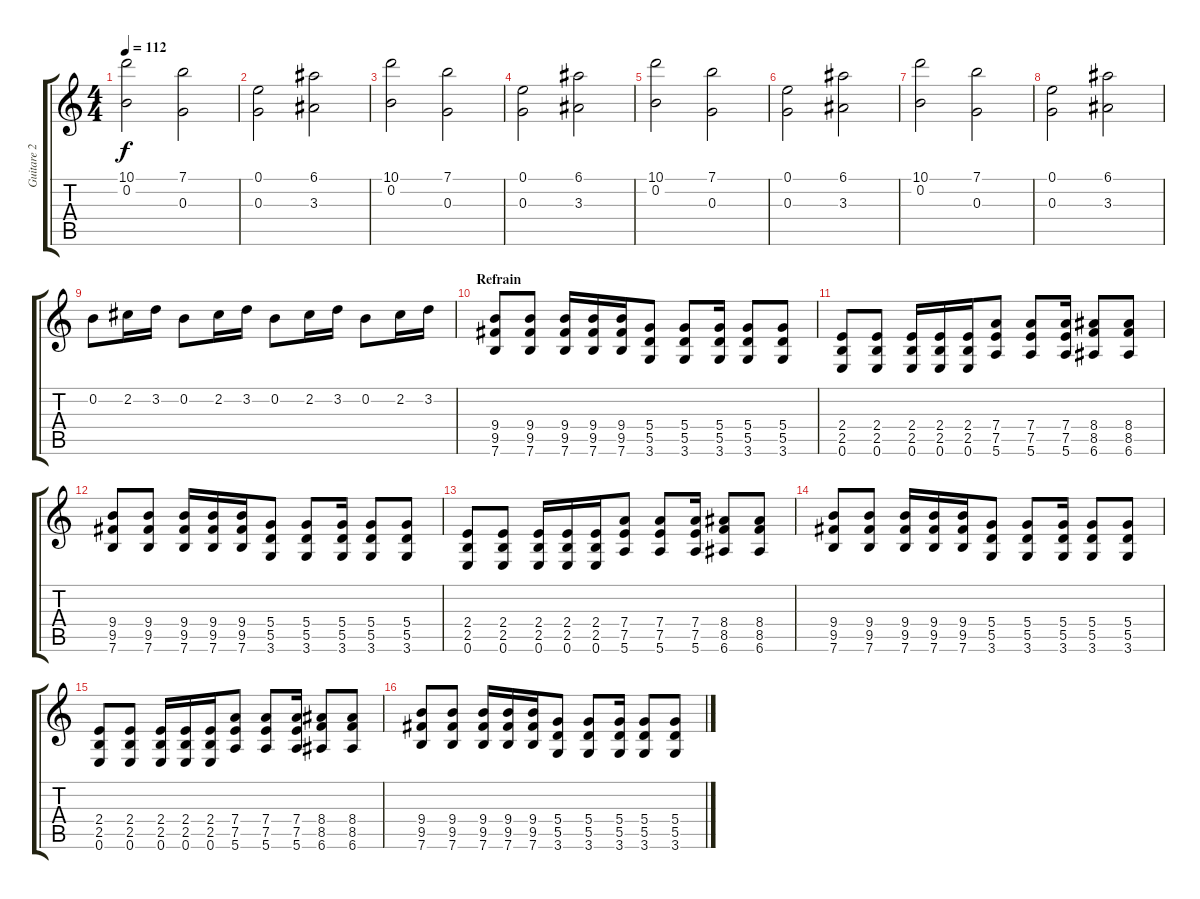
\track ("Guitare 2" "Guitare 2") {instrument electricguitarjazz}
\staff {score tabs}
\tuning (E4 B3 G3 D3 A2 E2) {hide}
\ts (4 4)
\tempo 112
\clef g2
\ks c
(10.1 0.2).2{dy f} (7.1 0.3).2 |
(0.1 0.3).2 (6.1 3.3).2 |
(10.1 0.2).2 (7.1 0.3).2 |
(0.1 0.3).2 (6.1 3.3).2 |
(10.1 0.2).2 (7.1 0.3).2 |
(0.1 0.3).2 (6.1 3.3).2 |
(10.1 0.2).2 (7.1 0.3).2 |
(0.1 0.3).2 (6.1 3.3).2 |
0.2.8 2.2.16 3.2.16 0.2.8 2.2.16 3.2.16 0.2.8 2.2.16 3.2.16 0.2.8 2.2.16 3.2.16 |
\section ("" "Refrain")
(9.4 9.5 7.6).8{volume 12 instrument overdrivenguitar} (9.4 9.5 7.6).8 (9.4 9.5 7.6).16 (9.4 9.5 7.6).16 (9.4 9.5 7.6).16 (5.4 5.5 3.6).8 (5.4 5.5 3.6).8 (5.4 5.5 3.6).16 (5.4 5.5 3.6).8 (5.4 5.5 3.6).8 |
(2.4 2.5 0.6).8 (2.4 2.5 0.6).8 (2.4 2.5 0.6).16 (2.4 2.5 0.6).16 (2.4 2.5 0.6).16 (7.4 7.5 5.6).8 (7.4 7.5 5.6).8 (7.4 7.5 5.6).16 (8.4 8.5 6.6).8 (8.4 8.5 6.6).8 |
(9.4 9.5 7.6).8 (9.4 9.5 7.6).8 (9.4 9.5 7.6).16 (9.4 9.5 7.6).16 (9.4 9.5 7.6).16 (5.4 5.5 3.6).8 (5.4 5.5 3.6).8 (5.4 5.5 3.6).16 (5.4 5.5 3.6).8 (5.4 5.5 3.6).8 |
(2.4 2.5 0.6).8 (2.4 2.5 0.6).8 (2.4 2.5 0.6).16 (2.4 2.5 0.6).16 (2.4 2.5 0.6).16 (7.4 7.5 5.6).8 (7.4 7.5 5.6).8 (7.4 7.5 5.6).16 (8.4 8.5 6.6).8 (8.4 8.5 6.6).8 |
(9.4 9.5 7.6).8 (9.4 9.5 7.6).8 (9.4 9.5 7.6).16 (9.4 9.5 7.6).16 (9.4 9.5 7.6).16 (5.4 5.5 3.6).8 (5.4 5.5 3.6).8 (5.4 5.5 3.6).16 (5.4 5.5 3.6).8 (5.4 5.5 3.6).8 |
(2.4 2.5 0.6).8 (2.4 2.5 0.6).8 (2.4 2.5 0.6).16 (2.4 2.5 0.6).16 (2.4 2.5 0.6).16 (7.4 7.5 5.6).8 (7.4 7.5 5.6).8 (7.4 7.5 5.6).16 (8.4 8.5 6.6).8 (8.4 8.5 6.6).8 |
(9.4 9.5 7.6).8 (9.4 9.5 7.6).8 (9.4 9.5 7.6).16 (9.4 9.5 7.6).16 (9.4 9.5 7.6).16 (5.4 5.5 3.6).8 (5.4 5.5 3.6).8 (5.4 5.5 3.6).16 (5.4 5.5 3.6).8 (5.4 5.5 3.6).8
